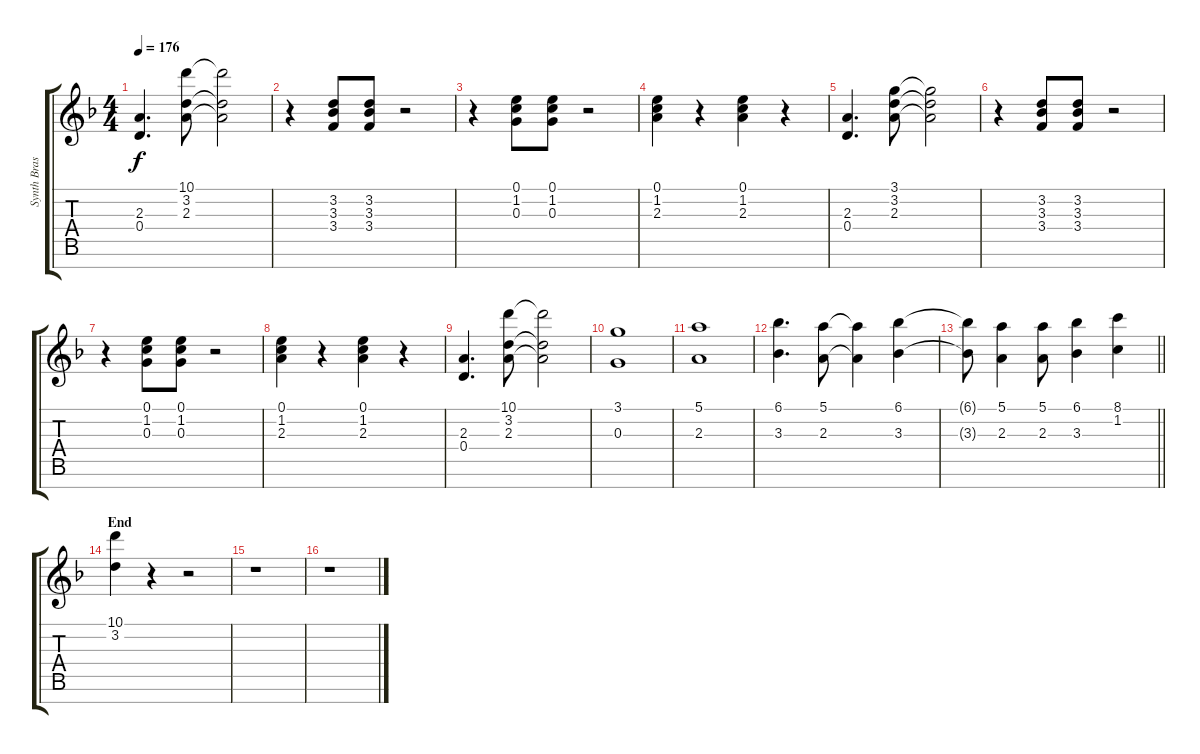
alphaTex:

\track ("Synth Brass I" "Synth Bras") {instrument brasssection}
\staff {score tabs}
\tuning (E5 B4 G4 D4 A3 E3 B2) {hide}
\ts (4 4)
\tempo 176
\clef g2
\ks f
(2.3 0.4).4{d dy f} (10.1 3.2 2.3).8 (10.1{t} 3.2{t} 2.3{t}).2 |
r.4 (3.2 3.3 3.4).8 (3.2 3.3 3.4).8 r.2 |
r.4 (0.1 1.2 0.3).8 (0.1 1.2 0.3).8 r.2 |
(0.1 1.2 2.3).4 r.4 (0.1 1.2 2.3).4 r.4 |
(2.3 0.4).4{d} (3.1 3.2 2.3).8 (3.1{t} 3.2{t} 2.3{t}).2 |
r.4 (3.2 3.3 3.4).8 (3.2 3.3 3.4).8 r.2 |
r.4 (0.1 1.2 0.3).8 (0.1 1.2 0.3).8 r.2 |
(0.1 1.2 2.3).4 r.4 (0.1 1.2 2.3).4 r.4 |
(2.3 0.4).4{d} (10.1 3.2 2.3).8 (10.1{t} 3.2{t} 2.3{t}).2 |
(3.1 0.3).1 |
(5.1 2.3).1 |
(6.1 3.3).4{d} (5.1 2.3).8 (5.1{t} 2.3{t}).4 (6.1 3.3).4 |
\barLineRight lightlight
(6.1{t} 3.3{t}).8 (5.1 2.3).4 (5.1 2.3).8 (6.1 3.3).4 (8.1 1.2).4 |
\section ("" "End")
(10.1 3.2).4 r.4 r.2 |
r.1 |
r.1
